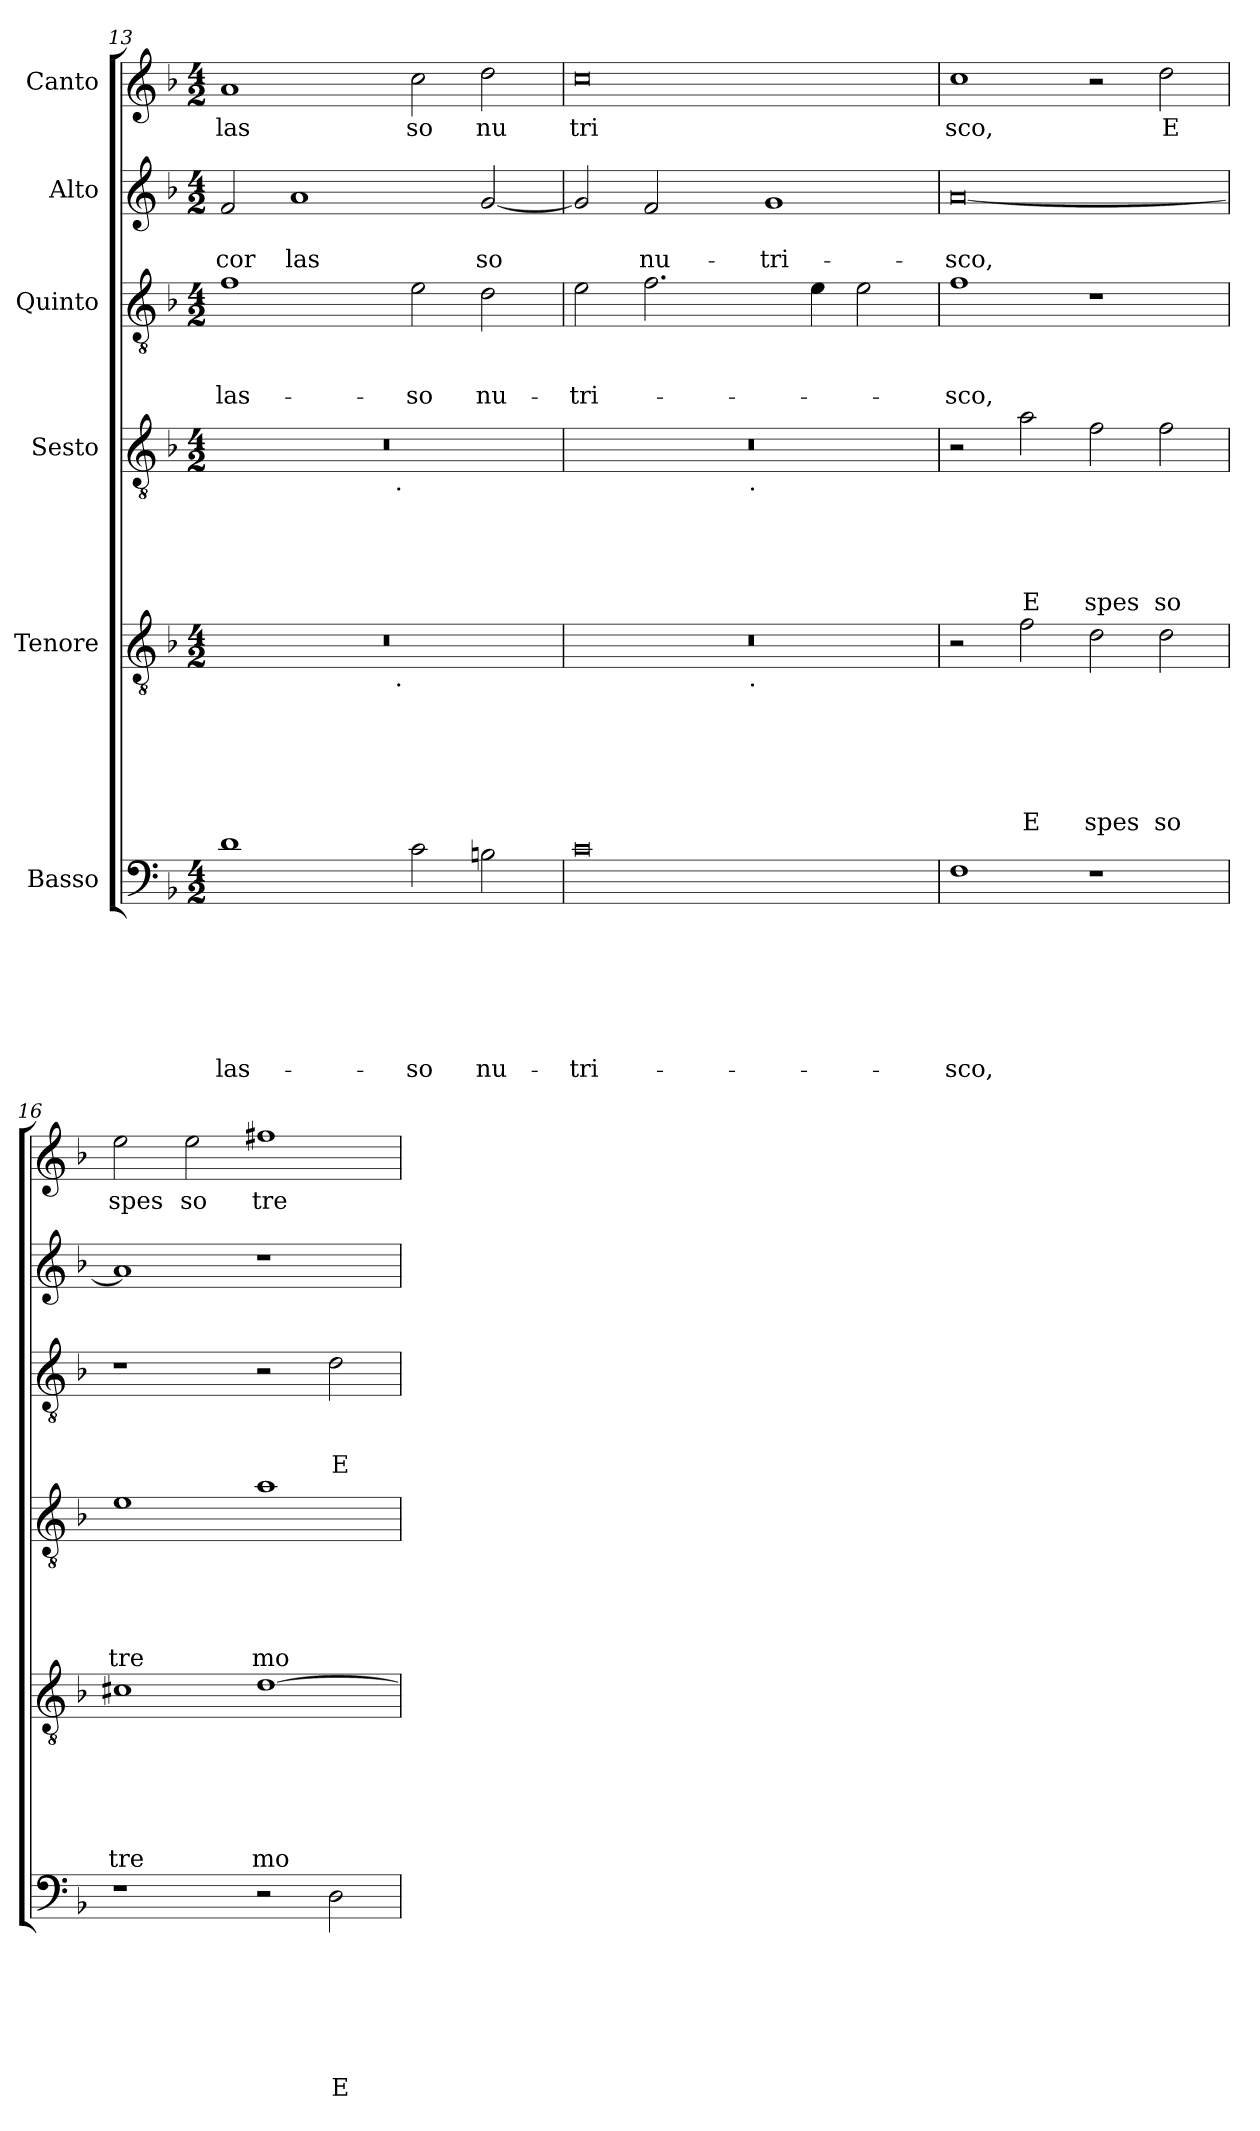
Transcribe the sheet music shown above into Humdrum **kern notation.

**kern	**text	**text	**text	**text	**text	**text	**text	**kern	**text	**text	**text	**text	**text	**text	**kern	**text	**text	**text	**text	**text	**kern	**text	**text	**text	**kern	**text	**text	**kern	**text
*part6	*part6	*part6	*part6	*part6	*part6	*part6	*part6	*part5	*part5	*part5	*part5	*part5	*part5	*part5	*part4	*part4	*part4	*part4	*part4	*part4	*part3	*part3	*part3	*part3	*part2	*part2	*part2	*part1	*part1
*staff6	*staff6	*staff6	*staff6	*staff6	*staff6	*staff6	*staff6	*staff5	*staff5	*staff5	*staff5	*staff5	*staff5	*staff5	*staff4	*staff4	*staff4	*staff4	*staff4	*staff4	*staff3	*staff3	*staff3	*staff3	*staff2	*staff2	*staff2	*staff1	*staff1
*I"Basso	*	*	*	*	*	*	*	*I"Tenore	*	*	*	*	*	*	*I"Sesto	*	*	*	*	*	*I"Quinto	*	*	*	*I"Alto	*	*	*I"Canto	*
*clefF4	*	*	*	*	*	*	*	*clefGv2	*	*	*	*	*	*	*clefGv2	*	*	*	*	*	*clefGv2	*	*	*	*clefG2	*	*	*clefG2	*
*ITrd-3c-5	*	*	*	*	*	*	*	*ITrd-3c-5	*	*	*	*	*	*	*	*	*	*	*	*	*ITrd-3c-5	*	*	*	*ITrd-3c-5	*	*	*ITrd-3c-5	*
*k[b-e-]	*	*	*	*	*	*	*	*k[b-e-]	*	*	*	*	*	*	*k[b-]	*	*	*	*	*	*k[b-e-]	*	*	*	*k[b-e-]	*	*	*k[b-e-]	*
*B-:	*	*	*	*	*	*	*	*B-:	*	*	*	*	*	*	*F:	*	*	*	*	*	*B-:	*	*	*	*B-:	*	*	*B-:	*
*M4/2	*	*	*	*	*	*	*	*M4/2	*	*	*	*	*	*	*M4/2	*	*	*	*	*	*M4/2	*	*	*	*M4/2	*	*	*M4/2	*
=13	=13	=13	=13	=13	=13	=13	=13	=13	=13	=13	=13	=13	=13	=13	=13	=13	=13	=13	=13	=13	=13	=13	=13	=13	=13	=13	=13	=13	=13
!	!	!	!	!	!	!	!LO:LY:b	!	!	!	!	!	!	!	!	!	!	!	!	!	!	!	!	!LO:LY:b	!	!	!LO:LY:b	!	!LO:LY:b
*	*	*	*	*	*	*	*	*^	*	*	*	*	*	*	*^	*	*	*	*	*	*	*	*	*	*	*	*	*	*
1g	.	.	.	.	.	.	las-	0r	2ryy	.	.	.	.	.	.	0r	2ryy	.	.	.	.	.	1b-	.	.	las-	2b-/	.	cor	1dd	las
!	!	!	!	!	!	!	!	!	!	!	!	!	!	!	!	!	!	!	!	!	!	!	!	!	!	!	!	!	!LO:LY:b	!	!
.	.	.	.	.	.	.	.	.	4ryy	.	.	.	.	.	.	.	4ryy	.	.	.	.	.	.	.	.	.	1dd	.	las	.	.
.	.	.	.	.	.	.	.	.	8ryy	.	.	.	.	.	.	.	8ryy	.	.	.	.	.	.	.	.	.	.	.	.	.	.
.	.	.	.	.	.	.	.	.	16ryy	.	.	.	.	.	.	.	16ryy	.	.	.	.	.	.	.	.	.	.	.	.	.	.
.	.	.	.	.	.	.	.	.	64ryy	.	.	.	.	.	.	.	64ryy	.	.	.	.	.	.	.	.	.	.	.	.	.	.
!	!	!	!	!	!	!	!	!	!	!	!	!	!	!	!	!	!LO:TX:b:t=.	!	!	!	!	!	!	!	!	!	!	!	!	!	!
!	!	!	!	!	!	!	!	!	!LO:TX:b:t=.	!	!	!	!	!	!	!	!	!	!	!	!	!	!	!	!	!	!	!	!	!	!
.	.	.	.	.	.	.	.	.	1ryy	.	.	.	.	.	.	.	1ryy	.	.	.	.	.	.	.	.	.	.	.	.	.	.
!	!	!	!	!	!	!	!LO:LY:b	!	!	!	!	!	!	!	!	!	!	!	!	!	!	!	!	!	!	!LO:LY:b	!	!	!	!	!LO:LY:b
2f\	.	.	.	.	.	.	-so	.	.	.	.	.	.	.	.	.	.	.	.	.	.	.	2a\	.	.	-so	.	.	.	2ff\	so
!	!	!	!	!	!	!	!LO:LY:b	!	!	!	!	!	!	!	!	!	!	!	!	!	!	!	!	!	!	!LO:LY:b	!	!	!LO:LY:b	!	!LO:LY:b
2en\	.	.	.	.	.	.	nu-	.	.	.	.	.	.	.	.	.	.	.	.	.	.	.	2g\	.	.	nu-	[>2cc/	.	so	2gg\	nu
.	.	.	.	.	.	.	.	.	32.ryy	.	.	.	.	.	.	.	32.ryy	.	.	.	.	.	.	.	.	.	.	.	.	.	.
!!LO:LB:g=z
=14	=14	=14	=14	=14	=14	=14	=14	=14	=14	=14	=14	=14	=14	=14	=14	=14	=14	=14	=14	=14	=14	=14	=14	=14	=14	=14	=14	=14	=14	=14	=14
!	!	!	!	!	!	!	!LO:LY:b	!	!	!	!	!	!	!	!	!	!	!	!	!	!	!	!	!	!	!LO:LY:b	!	!	!	!	!LO:LY:b
0f	.	.	.	.	.	.	-tri-	0r	2ryy	.	.	.	.	.	.	0r	2ryy	.	.	.	.	.	2a\	.	.	-tri-	2cc/]	.	.	0ff	tri
!	!	!	!	!	!	!	!	!	!	!	!	!	!	!	!	!	!	!	!	!	!	!	!	!	!	!	!	!	!LO:LY:b	!	!
.	.	.	.	.	.	.	.	.	4ryy	.	.	.	.	.	.	.	4ryy	.	.	.	.	.	2.b-\	.	.	.	2b-/	.	nu-	.	.
.	.	.	.	.	.	.	.	.	8ryy	.	.	.	.	.	.	.	8ryy	.	.	.	.	.	.	.	.	.	.	.	.	.	.
.	.	.	.	.	.	.	.	.	16ryy	.	.	.	.	.	.	.	16ryy	.	.	.	.	.	.	.	.	.	.	.	.	.	.
.	.	.	.	.	.	.	.	.	64ryy	.	.	.	.	.	.	.	64ryy	.	.	.	.	.	.	.	.	.	.	.	.	.	.
!	!	!	!	!	!	!	!	!	!	!	!	!	!	!	!	!	!LO:TX:b:t=.	!	!	!	!	!	!	!	!	!	!	!	!	!	!
!	!	!	!	!	!	!	!	!	!LO:TX:b:t=.	!	!	!	!	!	!	!	!	!	!	!	!	!	!	!	!	!	!	!	!	!	!
.	.	.	.	.	.	.	.	.	1ryy	.	.	.	.	.	.	.	1ryy	.	.	.	.	.	.	.	.	.	.	.	.	.	.
!	!	!	!	!	!	!	!	!	!	!	!	!	!	!	!	!	!	!	!	!	!	!	!	!	!	!	!	!	!LO:LY:b	!	!
.	.	.	.	.	.	.	.	.	.	.	.	.	.	.	.	.	.	.	.	.	.	.	.	.	.	.	1cc	.	-tri-	.	.
.	.	.	.	.	.	.	.	.	.	.	.	.	.	.	.	.	.	.	.	.	.	.	4a\	.	.	.	.	.	.	.	.
.	.	.	.	.	.	.	.	.	.	.	.	.	.	.	.	.	.	.	.	.	.	.	2a\	.	.	.	.	.	.	.	.
.	.	.	.	.	.	.	.	.	32.ryy	.	.	.	.	.	.	.	32.ryy	.	.	.	.	.	.	.	.	.	.	.	.	.	.
=15	=15	=15	=15	=15	=15	=15	=15	=15	=15	=15	=15	=15	=15	=15	=15	=15	=15	=15	=15	=15	=15	=15	=15	=15	=15	=15	=15	=15	=15	=15	=15
!	!	!	!	!	!	!	!LO:LY:b	!	!	!	!	!	!	!	!	!	!	!	!	!	!	!	!	!	!	!LO:LY:b	!	!	!LO:LY:b	!	!LO:LY:b
*	*	*	*	*	*	*	*	*v	*v	*	*	*	*	*	*	*	*	*	*	*	*	*	*	*	*	*	*	*	*	*	*
*	*	*	*	*	*	*	*	*	*	*	*	*	*	*	*v	*v	*	*	*	*	*	*	*	*	*	*	*	*	*	*
1B-	.	.	.	.	.	.	-sco,	2r	.	.	.	.	.	.	2r	.	.	.	.	.	1b-	.	.	-sco,	[<0dd	.	-sco,	1ff	sco,
!	!	!	!	!	!	!	!	!	!	!	!	!	!	!LO:LY:b	!	!	!	!	!	!LO:LY:b	!	!	!	!	!	!	!	!	!
.	.	.	.	.	.	.	.	2b-\	.	.	.	.	.	E	2a\	.	.	.	.	E	.	.	.	.	.	.	.	.	.
!	!	!	!	!	!	!	!	!	!	!	!	!	!	!LO:LY:b	!	!	!	!	!	!LO:LY:b	!	!	!	!	!	!	!	!	!
1r	.	.	.	.	.	.	.	2g\	.	.	.	.	.	spes	2f\	.	.	.	.	spes	1r	.	.	.	.	.	.	2r	.
!	!	!	!	!	!	!	!	!	!	!	!	!	!	!LO:LY:b	!	!	!	!	!	!LO:LY:b	!	!	!	!	!	!	!	!	!LO:LY:b
.	.	.	.	.	.	.	.	2g\	.	.	.	.	.	so	2f\	.	.	.	.	so	.	.	.	.	.	.	.	2gg\	E
=16	=16	=16	=16	=16	=16	=16	=16	=16	=16	=16	=16	=16	=16	=16	=16	=16	=16	=16	=16	=16	=16	=16	=16	=16	=16	=16	=16	=16	=16
!	!	!	!	!	!	!	!	!	!	!	!	!	!	!LO:LY:b	!	!	!	!	!	!LO:LY:b	!	!	!	!	!	!	!	!	!LO:LY:b
1r	.	.	.	.	.	.	.	1f#X	.	.	.	.	.	tre	1e	.	.	.	.	tre	1r	.	.	.	1dd]	.	.	2aa\	spes
!	!	!	!	!	!	!	!	!	!	!	!	!	!	!	!	!	!	!	!	!	!	!	!	!	!	!	!	!	!LO:LY:b
.	.	.	.	.	.	.	.	.	.	.	.	.	.	.	.	.	.	.	.	.	.	.	.	.	.	.	.	2aa\	so
!	!	!	!	!	!	!	!	!	!	!	!	!	!	!LO:LY:b	!	!	!	!	!	!LO:LY:b	!	!	!	!	!	!	!	!	!LO:LY:b
2r	.	.	.	.	.	.	.	[>1g	.	.	.	.	.	mo	1a	.	.	.	.	mo	2r	.	.	.	1r	.	.	1bbn	tre
!	!	!	!	!	!	!	!LO:LY:b	!	!	!	!	!	!	!	!	!	!	!	!	!	!	!	!	!LO:LY:b	!	!	!	!	!
2G\	.	.	.	.	.	.	E	.	.	.	.	.	.	.	.	.	.	.	.	.	2g\	.	.	E	.	.	.	.	.
=	=	=	=	=	=	=	=	=	=	=	=	=	=	=	=	=	=	=	=	=	=	=	=	=	=	=	=	=	=
*-	*-	*-	*-	*-	*-	*-	*-	*-	*-	*-	*-	*-	*-	*-	*-	*-	*-	*-	*-	*-	*-	*-	*-	*-	*-	*-	*-	*-	*-
